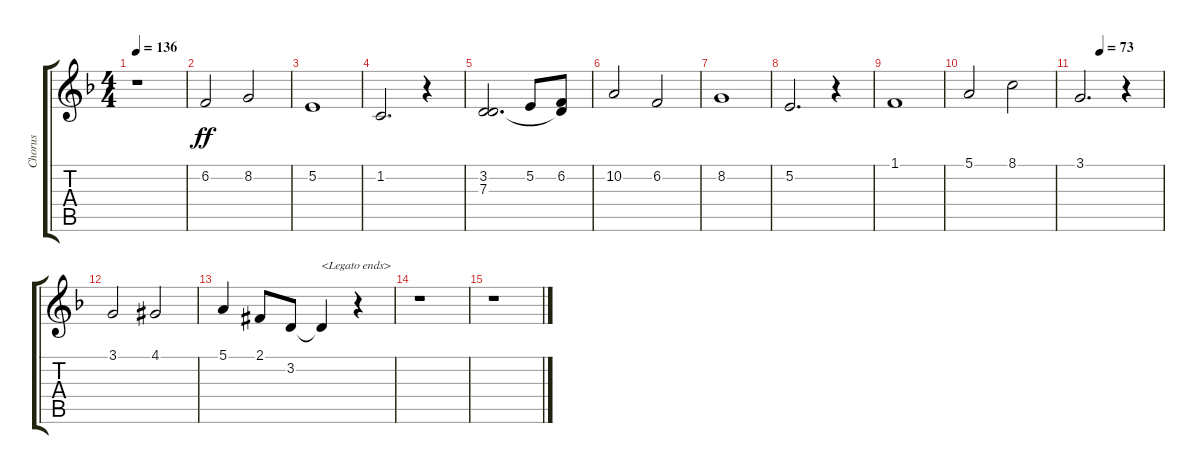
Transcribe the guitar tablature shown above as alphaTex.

\track ("Chorus" "Chorus") {instrument voiceoohs}
\staff {score tabs}
\tuning (E4 B3 G3 D3 A2 E2) {hide}
\ts (4 4)
\tempo 136
\clef g2
\ks f
r.1{dy ff} |
6.2.2 8.2.2 |
5.2.1 |
1.2.2{d} r.4 |
(3.2 7.3).2{d} 5.2.8 (6.2 7.3{t}).8 |
10.2.2 6.2.2 |
8.2.1 |
5.2.2{d} r.4 |
1.1.1 |
5.1.2 8.1.2 |
\tempo (73 0.25)
3.1.2{d} r.4 |
3.1.2 4.1{acc #}.2 |
5.1.4 2.1{acc #}.8 3.2.8 3.2{t}.4{txt "<Legato ends>"} r.4 |
r.1 |
r.1
